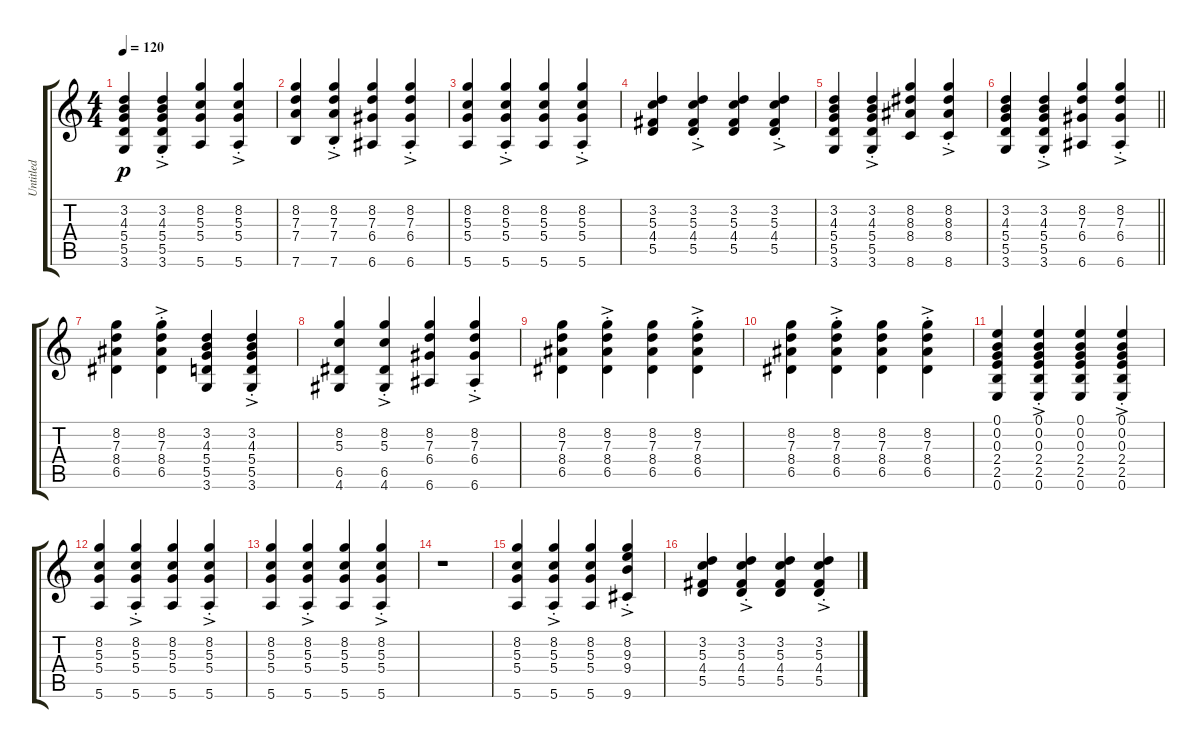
\track ("Untitled" "Untitled") {instrument acousticguitarnylon}
\staff {score tabs}
\tuning (E4 B3 G3 D3 A2 E2) {hide}
\ts (4 4)
\tempo 120
\clef g2
\ks c
(3.2 4.3 5.4 5.5 3.6).4{dy p} (3.2{ac st} 4.3{ac st} 5.4{ac st} 5.5{ac st} 3.6{ac st}).4 (8.2 5.3 5.4 5.6).4 (8.2{ac st} 5.3{ac st} 5.4{ac st} 5.6{ac st}).4 |
(8.2 7.3 7.4 7.6).4 (8.2{ac st} 7.3{ac st} 7.4{ac st} 7.6{ac st}).4 (8.2 7.3 6.4 6.6).4 (8.2{ac st} 7.3{ac st} 6.4{ac st} 6.6{ac st}).4 |
(8.2 5.3 5.4 5.6).4 (8.2{ac st} 5.3{ac st} 5.4{ac st} 5.6{ac st}).4 (8.2 5.3 5.4 5.6).4 (8.2{ac st} 5.3{ac st} 5.4{ac st} 5.6{ac st}).4 |
(3.2 5.3 4.4 5.5).4 (3.2{ac st} 5.3{ac st} 4.4{ac st} 5.5{ac st}).4 (3.2 5.3 4.4 5.5).4 (3.2{ac st} 5.3{ac st} 4.4{ac st} 5.5{ac st}).4 |
(3.2 4.3 5.4 5.5 3.6).4 (3.2{ac st} 4.3{ac st} 5.4{ac st} 5.5{ac st} 3.6{ac st}).4 (8.2 8.3 8.4 8.6).4 (8.2{ac st} 8.3{ac st} 8.4{ac st} 8.6{ac st}).4 |
\barLineRight lightlight
(3.2 4.3 5.4 5.5 3.6).4 (3.2{ac st} 4.3{ac st} 5.4{ac st} 5.5{ac st} 3.6{ac st}).4 (8.2 7.3 6.4 6.6).4 (8.2{ac st} 7.3{ac st} 6.4{ac st} 6.6{ac st}).4 |
(8.2 7.3 8.4 6.5).4 (8.2{ac st} 7.3{ac st} 8.4{ac st} 6.5{ac st}).4 (3.2 4.3 5.4 5.5 3.6).4 (3.2{ac st} 4.3{ac st} 5.4{ac st} 5.5{ac st} 3.6{ac st}).4 |
(8.2 5.3 6.5 4.6).4 (8.2{ac st} 5.3{ac st} 6.5{ac st} 4.6{ac st}).4 (8.2 7.3 6.4 6.6).4 (8.2{ac st} 7.3{ac st} 6.4{ac st} 6.6{ac st}).4 |
(8.2 7.3 8.4 6.5).4 (8.2{ac st} 7.3{ac st} 8.4{ac st} 6.5{ac st}).4 (8.2 7.3 8.4 6.5).4 (8.2{ac st} 7.3{ac st} 8.4{ac st} 6.5{ac st}).4 |
(8.2 7.3 8.4 6.5).4 (8.2{ac st} 7.3{ac st} 8.4{ac st} 6.5{ac st}).4 (8.2 7.3 8.4 6.5).4 (8.2{ac st} 7.3{ac st} 8.4{ac st} 6.5{ac st}).4 |
(0.1 0.2 0.3 2.4 2.5 0.6).4 (0.1{ac st} 0.2{ac st} 0.3{ac st} 2.4{ac st} 2.5{ac st} 0.6{ac st}).4 (0.1 0.2 0.3 2.4 2.5 0.6).4 (0.1{ac st} 0.2{ac st} 0.3{ac st} 2.4{ac st} 2.5{ac st} 0.6{ac st}).4 |
(8.2 5.3 5.4 5.6).4 (8.2{ac st} 5.3{ac st} 5.4{ac st} 5.6{ac st}).4 (8.2 5.3 5.4 5.6).4 (8.2{ac st} 5.3{ac st} 5.4{ac st} 5.6{ac st}).4 |
(8.2 5.3 5.4 5.6).4 (8.2{ac st} 5.3{ac st} 5.4{ac st} 5.6{ac st}).4 (8.2 5.3 5.4 5.6).4 (8.2{ac st} 5.3{ac st} 5.4{ac st} 5.6{ac st}).4 |
r.1 |
(8.2 5.3 5.4 5.6).4 (8.2{ac st} 5.3{ac st} 5.4{ac st} 5.6{ac st}).4 (8.2 5.3 5.4 5.6).4 (8.2{ac st} 9.3{ac st} 9.4{ac st} 9.6{ac st}).4 |
(3.2 5.3 4.4 5.5).4 (3.2{ac st} 5.3{ac st} 4.4{ac st} 5.5{ac st}).4 (3.2 5.3 4.4 5.5).4 (3.2{ac st} 5.3{ac st} 4.4{ac st} 5.5{ac st}).4
